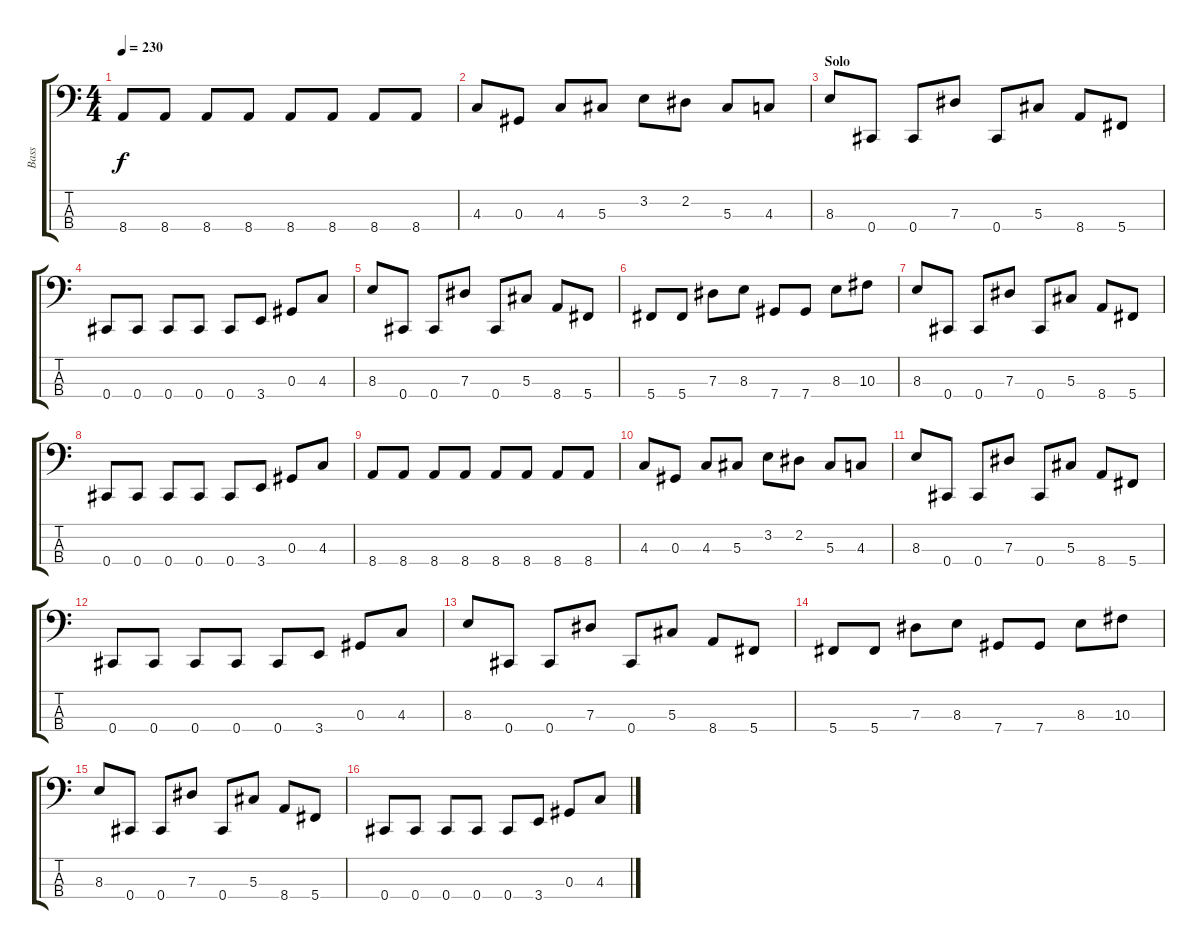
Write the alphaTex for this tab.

\track ("Bass" "Bass") {instrument electricbasspick}
\staff {score tabs}
\tuning (Gb2 Db2 Ab1 Db1) {hide}
\ts (4 4)
\tempo 230
\clef f4
\ks c
8.4.8{dy f} 8.4.8 8.4.8 8.4.8 8.4.8 8.4.8 8.4.8 8.4.8 |
4.3.8 0.3.8 4.3.8 5.3.8 3.2.8 2.2.8 5.3.8 4.3.8 |
\section ("" "Solo")
8.3.8 0.4.8 0.4.8 7.3.8 0.4.8 5.3.8 8.4.8 5.4.8 |
0.4.8 0.4.8 0.4.8 0.4.8 0.4.8 3.4.8 0.3.8 4.3.8 |
8.3.8 0.4.8 0.4.8 7.3.8 0.4.8 5.3.8 8.4.8 5.4.8 |
5.4.8 5.4.8 7.3.8 8.3.8 7.4.8 7.4.8 8.3.8 10.3.8 |
8.3.8 0.4.8 0.4.8 7.3.8 0.4.8 5.3.8 8.4.8 5.4.8 |
0.4.8 0.4.8 0.4.8 0.4.8 0.4.8 3.4.8 0.3.8 4.3.8 |
8.4.8 8.4.8 8.4.8 8.4.8 8.4.8 8.4.8 8.4.8 8.4.8 |
4.3.8 0.3.8 4.3.8 5.3.8 3.2.8 2.2.8 5.3.8 4.3.8 |
8.3.8 0.4.8 0.4.8 7.3.8 0.4.8 5.3.8 8.4.8 5.4.8 |
0.4.8 0.4.8 0.4.8 0.4.8 0.4.8 3.4.8 0.3.8 4.3.8 |
8.3.8 0.4.8 0.4.8 7.3.8 0.4.8 5.3.8 8.4.8 5.4.8 |
5.4.8 5.4.8 7.3.8 8.3.8 7.4.8 7.4.8 8.3.8 10.3.8 |
8.3.8 0.4.8 0.4.8 7.3.8 0.4.8 5.3.8 8.4.8 5.4.8 |
0.4.8 0.4.8 0.4.8 0.4.8 0.4.8 3.4.8 0.3.8 4.3.8
